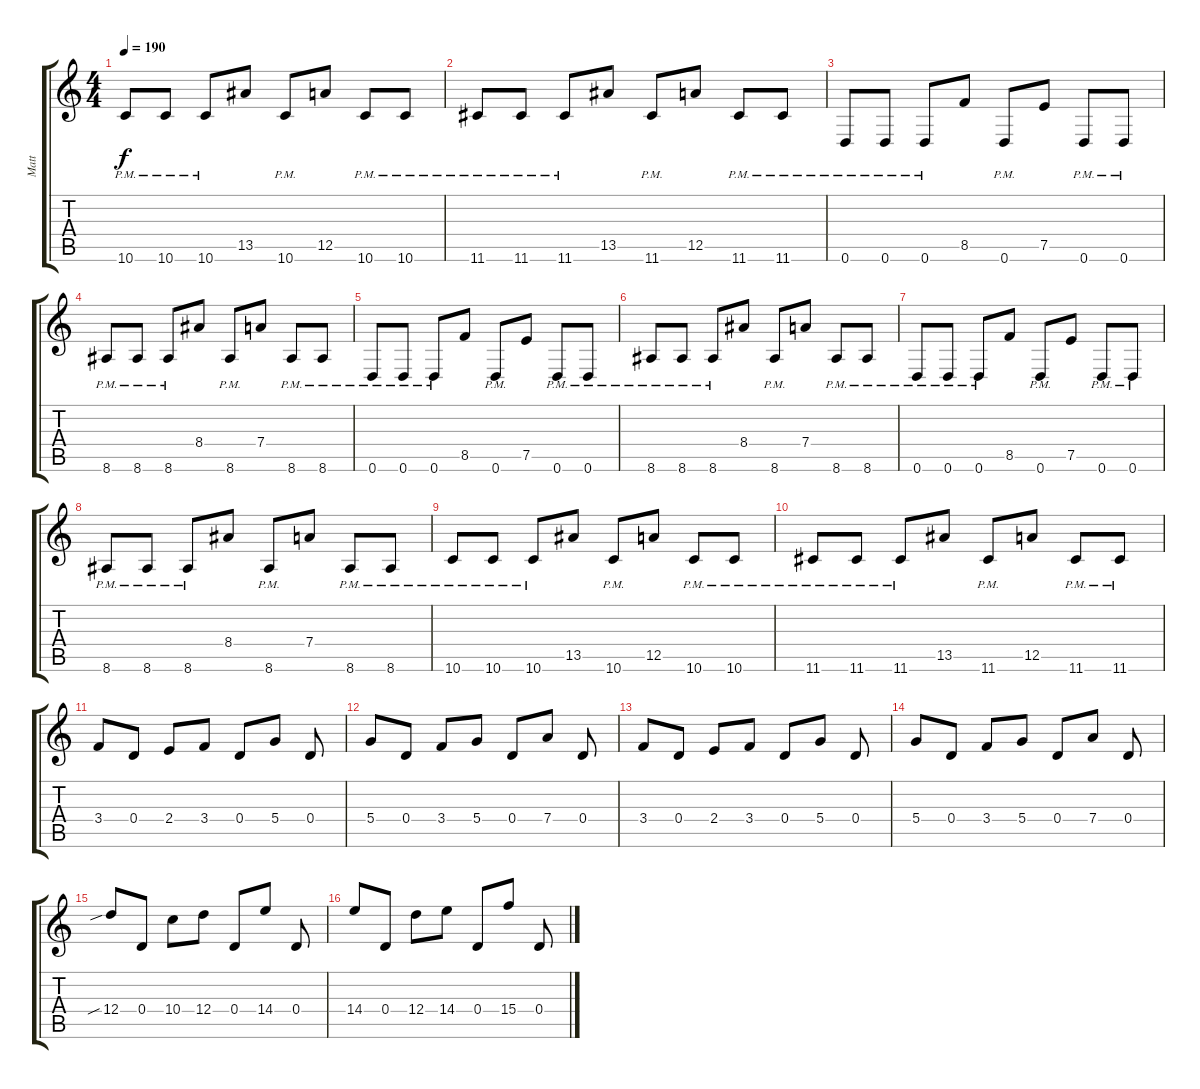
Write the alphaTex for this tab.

\track ("Matt" "Matt") {instrument distortionguitar}
\staff {score tabs}
\tuning (E4 B3 G3 D3 A2 D2) {hide}
\ts (4 4)
\tempo 190
\clef g2
\ks c
10.6{pm}.8{dy f} 10.6{pm}.8 10.6{pm}.8 13.5.8 10.6{pm}.8 12.5.8 10.6{pm}.8 10.6{pm}.8 |
11.6{pm}.8 11.6{pm}.8 11.6{pm}.8 13.5.8 11.6{pm}.8 12.5.8 11.6{pm}.8 11.6{pm}.8 |
0.6{pm}.8 0.6{pm}.8 0.6{pm}.8 8.5.8 0.6{pm}.8 7.5.8 0.6{pm}.8 0.6{pm}.8 |
8.6{pm}.8 8.6{pm}.8 8.6{pm}.8 8.4.8 8.6{pm}.8 7.4.8 8.6{pm}.8 8.6{pm}.8 |
0.6{pm}.8 0.6{pm}.8 0.6{pm}.8 8.5.8 0.6{pm}.8 7.5.8 0.6{pm}.8 0.6{pm}.8 |
8.6{pm}.8 8.6{pm}.8 8.6{pm}.8 8.4.8 8.6{pm}.8 7.4.8 8.6{pm}.8 8.6{pm}.8 |
0.6{pm}.8 0.6{pm}.8 0.6{pm}.8 8.5.8 0.6{pm}.8 7.5.8 0.6{pm}.8 0.6{pm}.8 |
8.6{pm}.8 8.6{pm}.8 8.6{pm}.8 8.4.8 8.6{pm}.8 7.4.8 8.6{pm}.8 8.6{pm}.8 |
10.6{pm}.8 10.6{pm}.8 10.6{pm}.8 13.5.8 10.6{pm}.8 12.5.8 10.6{pm}.8 10.6{pm}.8 |
11.6{pm}.8 11.6{pm}.8 11.6{pm}.8 13.5.8 11.6{pm}.8 12.5.8 11.6{pm}.8 11.6{pm}.8 |
3.4.8 0.4.8 2.4.8 3.4.8 0.4.8 5.4.8 0.4.8 |
5.4.8 0.4.8 3.4.8 5.4.8 0.4.8 7.4.8 0.4.8 |
3.4.8 0.4.8 2.4.8 3.4.8 0.4.8 5.4.8 0.4.8 |
5.4.8 0.4.8 3.4.8 5.4.8 0.4.8 7.4.8 0.4.8 |
12.4{sib}.8 0.4.8 10.4.8 12.4.8 0.4.8 14.4.8 0.4.8 |
14.4.8 0.4.8 12.4.8 14.4.8 0.4.8 15.4.8 0.4.8
